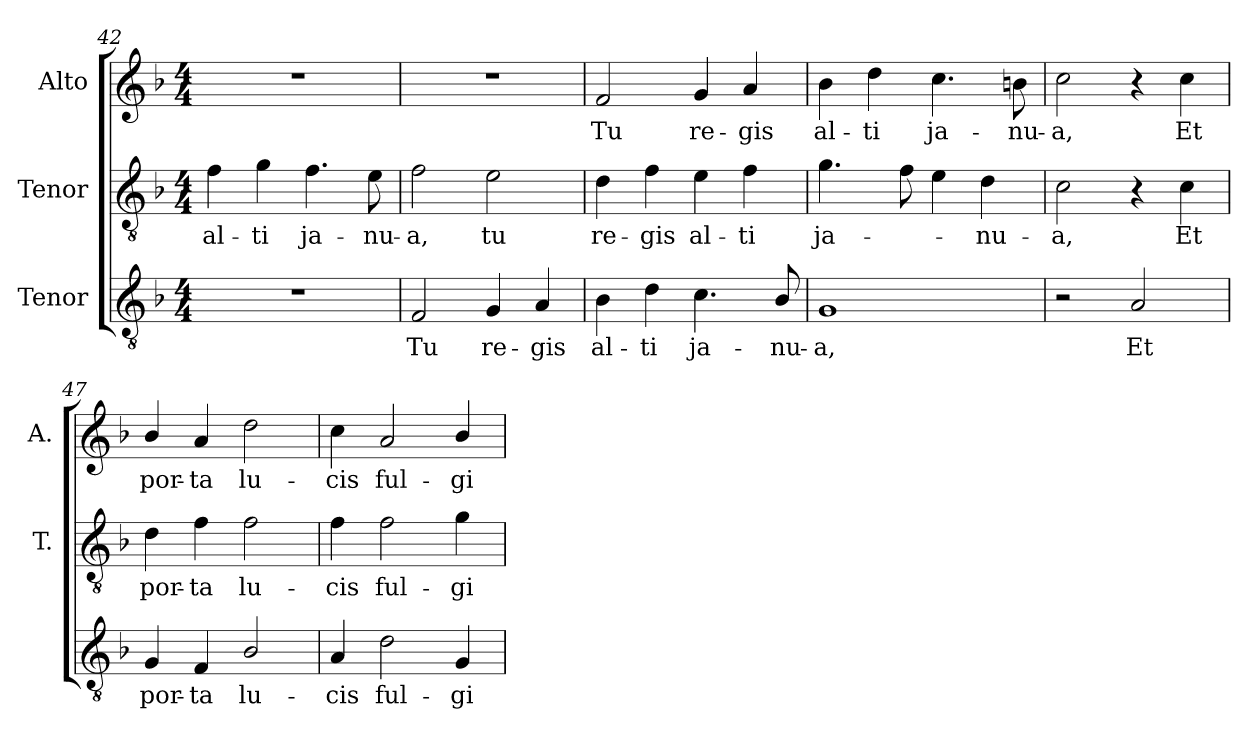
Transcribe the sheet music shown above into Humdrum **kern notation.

**kern	**text	**kern	**text	**kern	**text
*part3	*part3	*part2	*part2	*part1	*part1
*staff3	*staff3	*staff2	*staff2	*staff1	*staff1
*I"Tenor	*	*I"Tenor	*	*I"Alto	*
*	*	*I'T.	*	*I'A.	*
*clefGv2	*	*clefGv2	*	*clefG2	*
*	*	*ITrd7c12	*	*	*
*k[b-]	*	*k[b-]	*	*k[b-]	*
*F:	*	*F:	*	*F:	*
*M4/4	*	*M4/4	*	*M4/4	*
=42	=42	=42	=42	=42	=42
!	!	!	!LO:LY:b:color=#000000	!	!
1r	.	4Fi\	al-	1r	.
!	!	!	!LO:LY:b:color=#000000	!	!
.	.	4Gi\	-ti	.	.
!	!	!	!LO:LY:b:color=#000000	!	!
.	.	4.Fi\	ja-	.	.
!	!	!	!LO:LY:b:color=#000000	!	!
.	.	8Ei\	-nu-	.	.
=43	=43	=43	=43	=43	=43
!	!LO:LY:b:color=#000000	!	!	!	!
!	!	!	!LO:LY:b:color=#000000	!	!
2Fi/	Tu	2Fi\	-a,	1r	.
!	!LO:LY:b:color=#000000	!	!	!	!
!	!	!	!LO:LY:b:color=#000000	!	!
4Gi/	re-	2Ei\	tu	.	.
!	!LO:LY:b:color=#000000	!	!	!	!
4Ai/	-gis	.	.	.	.
=44	=44	=44	=44	=44	=44
!	!LO:LY:b:color=#000000	!	!	!	!
!	!	!	!LO:LY:b:color=#000000	!	!
!	!	!	!	!	!LO:LY:b:color=#000000
4B-i\	al-	4Di\	re-	2fi/	Tu
!	!LO:LY:b:color=#000000	!	!	!	!
!	!	!	!LO:LY:b:color=#000000	!	!
4di\	-ti	4Fi\	-gis	.	.
!	!LO:LY:b:color=#000000	!	!	!	!
!	!	!	!LO:LY:b:color=#000000	!	!
!	!	!	!	!	!LO:LY:b:color=#000000
4.ci\	ja-	4Ei\	al-	4gi/	re-
!	!	!	!LO:LY:b:color=#000000	!	!
!	!	!	!	!	!LO:LY:b:color=#000000
.	.	4Fi\	-ti	4ai/	-gis
!	!LO:LY:b:color=#000000	!	!	!	!
8B-i/	-nu-	.	.	.	.
=45	=45	=45	=45	=45	=45
!	!LO:LY:b:color=#000000	!	!	!	!
!	!	!	!LO:LY:b:color=#000000	!	!
!	!	!	!	!	!LO:LY:b:color=#000000
1Gi	-a,	4.Gi\	ja-	4b-i\	al-
!	!	!	!	!	!LO:LY:b:color=#000000
.	.	.	.	4ddi\	-ti
.	.	8Fi\	.	.	.
!	!	!	!	!	!LO:LY:b:color=#000000
.	.	4Ei\	.	4.cci\	ja-
!	!	!	!LO:LY:b:color=#000000	!	!
.	.	4Di\	-nu-	.	.
!	!	!	!	!	!LO:LY:b:color=#000000
.	.	.	.	8bni\	-nu-
=46	=46	=46	=46	=46	=46
!	!	!	!LO:LY:b:color=#000000	!	!
!	!	!	!	!	!LO:LY:b:color=#000000
2r	.	2Ci\	-a,	2cci\	-a,
!	!LO:LY:b:color=#000000	!	!	!	!
2Ai/	Et	4r	.	4r	.
!	!	!	!LO:LY:b:color=#000000	!	!
!	!	!	!	!	!LO:LY:b:color=#000000
.	.	4Ci\	Et	4cci\	Et
=47	=47	=47	=47	=47	=47
!	!LO:LY:b:color=#000000	!	!	!	!
!	!	!	!LO:LY:b:color=#000000	!	!
!	!	!	!	!	!LO:LY:b:color=#000000
4Gi/	por-	4Di\	por-	4b-i/	por-
!	!LO:LY:b:color=#000000	!	!	!	!
!	!	!	!LO:LY:b:color=#000000	!	!
!	!	!	!	!	!LO:LY:b:color=#000000
4Fi/	-ta	4Fi\	-ta	4ai/	-ta
!	!LO:LY:b:color=#000000	!	!	!	!
!	!	!	!LO:LY:b:color=#000000	!	!
!	!	!	!	!	!LO:LY:b:color=#000000
2B-i/	lu-	2Fi\	lu-	2ddi\	lu-
!!LO:LB:g=z
=48	=48	=48	=48	=48	=48
!	!LO:LY:b:color=#000000	!	!	!	!
!	!	!	!LO:LY:b:color=#000000	!	!
!	!	!	!	!	!LO:LY:b:color=#000000
4Ai/	-cis	4Fi\	-cis	4cci\	-cis
!	!LO:LY:b:color=#000000	!	!	!	!
!	!	!	!LO:LY:b:color=#000000	!	!
!	!	!	!	!	!LO:LY:b:color=#000000
2di\	ful-	2Fi\	ful-	2ai/	ful-
!	!LO:LY:b:color=#000000	!	!	!	!
!	!	!	!LO:LY:b:color=#000000	!	!
!	!	!	!	!	!LO:LY:b:color=#000000
4Gi/	-gi-	4Gi\	-gi-	4b-i/	-gi-
=	=	=	=	=	=
*-	*-	*-	*-	*-	*-
